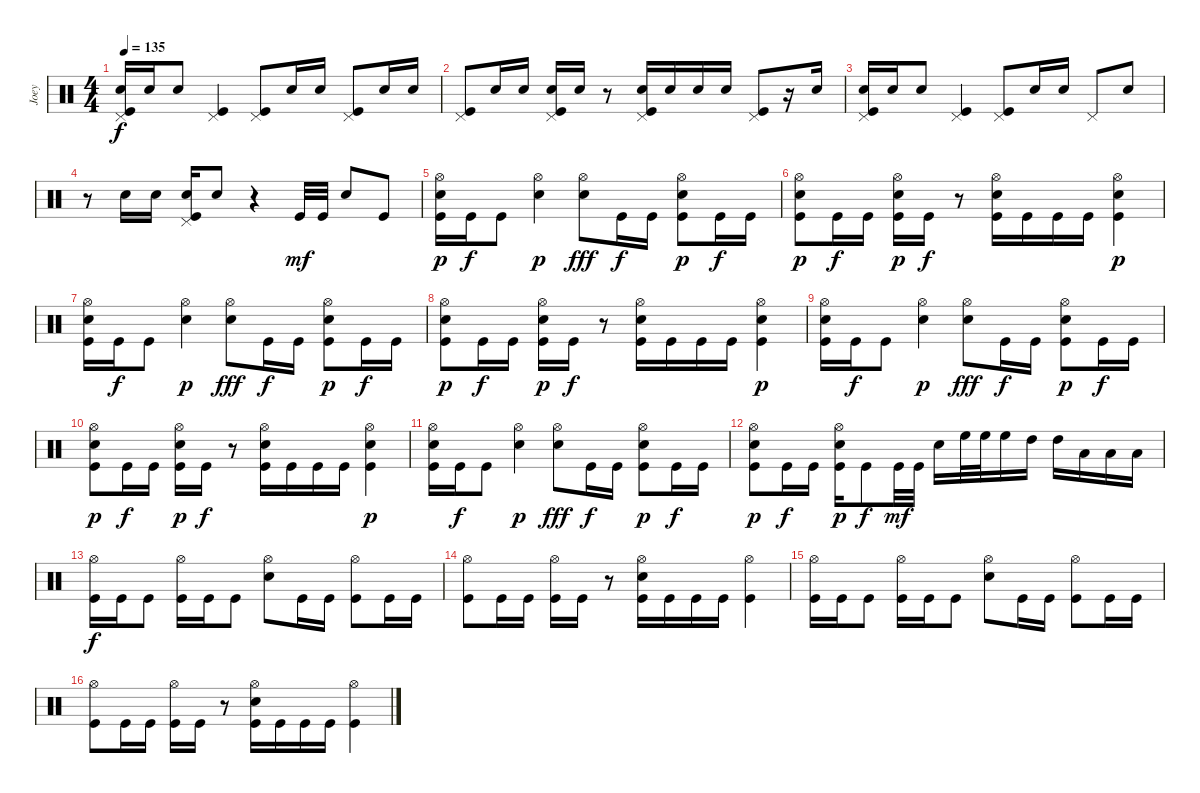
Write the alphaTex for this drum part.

\track ("Joey" "Joey") {instrument percussion}
\staff {score}
\articulation defaults
\ts (4 4)
\tempo 135
\clef neutral
\ks c
("Pedal Hi-Hat (hit)" "Electric Snare (hit)" "Kick (hit)").16{dy f} "Electric Snare (hit)".16 "Electric Snare (hit)".8 ("Pedal Hi-Hat (hit)" "Kick (hit)").4 ("Pedal Hi-Hat (hit)" "Kick (hit)").8 "Electric Snare (hit)".16 "Electric Snare (hit)".16 ("Pedal Hi-Hat (hit)" "Kick (hit)").8 "Electric Snare (hit)".16 "Electric Snare (hit)".16 |
("Pedal Hi-Hat (hit)" "Kick (hit)").8 "Electric Snare (hit)".16 "Electric Snare (hit)".16 ("Pedal Hi-Hat (hit)" "Electric Snare (hit)" "Kick (hit)").16 "Electric Snare (hit)".16 r.8 ("Pedal Hi-Hat (hit)" "Electric Snare (hit)" "Kick (hit)").16 "Electric Snare (hit)".16 "Electric Snare (hit)".16 "Electric Snare (hit)".16 ("Pedal Hi-Hat (hit)" "Kick (hit)").8 r.16 "Electric Snare (hit)".16 |
("Pedal Hi-Hat (hit)" "Electric Snare (hit)" "Kick (hit)").16 "Electric Snare (hit)".16 "Electric Snare (hit)".8 ("Pedal Hi-Hat (hit)" "Kick (hit)").4 ("Pedal Hi-Hat (hit)" "Kick (hit)").8 "Electric Snare (hit)".16 "Electric Snare (hit)".16 "Pedal Hi-Hat (hit)".8 "Electric Snare (hit)".8 |
r.8 "Electric Snare (hit)".16 "Electric Snare (hit)".16 ("Pedal Hi-Hat (hit)" "Electric Snare (hit)" "Kick (hit)").16 "Electric Snare (hit)".8 r.4 "Kick (hit)".32{dy mf} "Kick (hit)".32 "Electric Snare (hit)".8 "Kick (hit)".8 |
("Hi-Hat (open)" "Electric Snare (hit)" "Kick (hit)").16{dy p} "Kick (hit)".16{dy f} "Kick (hit)".8 ("Hi-Hat (open)" "Electric Snare (hit)").4{dy p} ("Hi-Hat (open)" "Electric Snare (hit)").8{dy fff} "Kick (hit)".16{dy f} "Kick (hit)".16 ("Hi-Hat (open)" "Electric Snare (hit)" "Kick (hit)").8{dy p} "Kick (hit)".16{dy f} "Kick (hit)".16 |
("Hi-Hat (open)" "Electric Snare (hit)" "Kick (hit)").8{dy p} "Kick (hit)".16{dy f} "Kick (hit)".16 ("Hi-Hat (open)" "Electric Snare (hit)" "Kick (hit)").16{dy p} "Kick (hit)".16{dy f} r.8 ("Hi-Hat (open)" "Electric Snare (hit)" "Kick (hit)").16 "Kick (hit)".16 "Kick (hit)".16 "Kick (hit)".16 ("Hi-Hat (open)" "Electric Snare (hit)" "Kick (hit)").4{dy p} |
("Hi-Hat (open)" "Electric Snare (hit)" "Kick (hit)").16 "Kick (hit)".16{dy f} "Kick (hit)".8 ("Hi-Hat (open)" "Electric Snare (hit)").4{dy p} ("Hi-Hat (open)" "Electric Snare (hit)").8{dy fff} "Kick (hit)".16{dy f} "Kick (hit)".16 ("Hi-Hat (open)" "Electric Snare (hit)" "Kick (hit)").8{dy p} "Kick (hit)".16{dy f} "Kick (hit)".16 |
("Hi-Hat (open)" "Electric Snare (hit)" "Kick (hit)").8{dy p} "Kick (hit)".16{dy f} "Kick (hit)".16 ("Hi-Hat (open)" "Electric Snare (hit)" "Kick (hit)").16{dy p} "Kick (hit)".16{dy f} r.8 ("Hi-Hat (open)" "Electric Snare (hit)" "Kick (hit)").16 "Kick (hit)".16 "Kick (hit)".16 "Kick (hit)".16 ("Hi-Hat (open)" "Electric Snare (hit)" "Kick (hit)").4{dy p} |
("Hi-Hat (open)" "Electric Snare (hit)" "Kick (hit)").16 "Kick (hit)".16{dy f} "Kick (hit)".8 ("Hi-Hat (open)" "Electric Snare (hit)").4{dy p} ("Hi-Hat (open)" "Electric Snare (hit)").8{dy fff} "Kick (hit)".16{dy f} "Kick (hit)".16 ("Hi-Hat (open)" "Electric Snare (hit)" "Kick (hit)").8{dy p} "Kick (hit)".16{dy f} "Kick (hit)".16 |
("Hi-Hat (open)" "Electric Snare (hit)" "Kick (hit)").8{dy p} "Kick (hit)".16{dy f} "Kick (hit)".16 ("Hi-Hat (open)" "Electric Snare (hit)" "Kick (hit)").16{dy p} "Kick (hit)".16{dy f} r.8 ("Hi-Hat (open)" "Electric Snare (hit)" "Kick (hit)").16 "Kick (hit)".16 "Kick (hit)".16 "Kick (hit)".16 ("Hi-Hat (open)" "Electric Snare (hit)" "Kick (hit)").4{dy p} |
("Hi-Hat (open)" "Electric Snare (hit)" "Kick (hit)").16 "Kick (hit)".16{dy f} "Kick (hit)".8 ("Hi-Hat (open)" "Electric Snare (hit)").4{dy p} ("Hi-Hat (open)" "Electric Snare (hit)").8{dy fff} "Kick (hit)".16{dy f} "Kick (hit)".16 ("Hi-Hat (open)" "Electric Snare (hit)" "Kick (hit)").8{dy p} "Kick (hit)".16{dy f} "Kick (hit)".16 |
("Hi-Hat (open)" "Electric Snare (hit)" "Kick (hit)").8{dy p} "Kick (hit)".16{dy f} "Kick (hit)".16 ("Hi-Hat (open)" "Electric Snare (hit)" "Kick (hit)").16{dy p} "Kick (hit)".8{dy f} "Kick (hit)".32{dy mf} "Kick (hit)".32 "Electric Snare (hit)".16 "High Floor Tom (hit)".32 "High Floor Tom (hit)".32 "High Floor Tom (hit)".16 "High Tom (hit)".16 "High Tom (hit)".16 "Low Tom (hit)".16 "Low Tom (hit)".16 "Low Floor Tom (hit)".16 |
("Hi-Hat (open)" "Kick (hit)").16{dy f} "Kick (hit)".16 "Kick (hit)".8 ("Hi-Hat (open)" "Kick (hit)").16 "Kick (hit)".16 "Kick (hit)".8 ("Hi-Hat (open)" "Electric Snare (hit)").8 "Kick (hit)".16 "Kick (hit)".16 ("Hi-Hat (open)" "Kick (hit)").8 "Kick (hit)".16 "Kick (hit)".16 |
("Hi-Hat (open)" "Kick (hit)").8 "Kick (hit)".16 "Kick (hit)".16 ("Hi-Hat (open)" "Kick (hit)").16 "Kick (hit)".16 r.8 ("Hi-Hat (open)" "Electric Snare (hit)" "Kick (hit)").16 "Kick (hit)".16 "Kick (hit)".16 "Kick (hit)".16 ("Hi-Hat (open)" "Kick (hit)").4 |
("Hi-Hat (open)" "Kick (hit)").16 "Kick (hit)".16 "Kick (hit)".8 ("Hi-Hat (open)" "Kick (hit)").16 "Kick (hit)".16 "Kick (hit)".8 ("Hi-Hat (open)" "Electric Snare (hit)").8 "Kick (hit)".16 "Kick (hit)".16 ("Hi-Hat (open)" "Kick (hit)").8 "Kick (hit)".16 "Kick (hit)".16 |
("Hi-Hat (open)" "Kick (hit)").8 "Kick (hit)".16 "Kick (hit)".16 ("Hi-Hat (open)" "Kick (hit)").16 "Kick (hit)".16 r.8 ("Hi-Hat (open)" "Electric Snare (hit)" "Kick (hit)").16 "Kick (hit)".16 "Kick (hit)".16 "Kick (hit)".16 ("Hi-Hat (open)" "Kick (hit)").4
